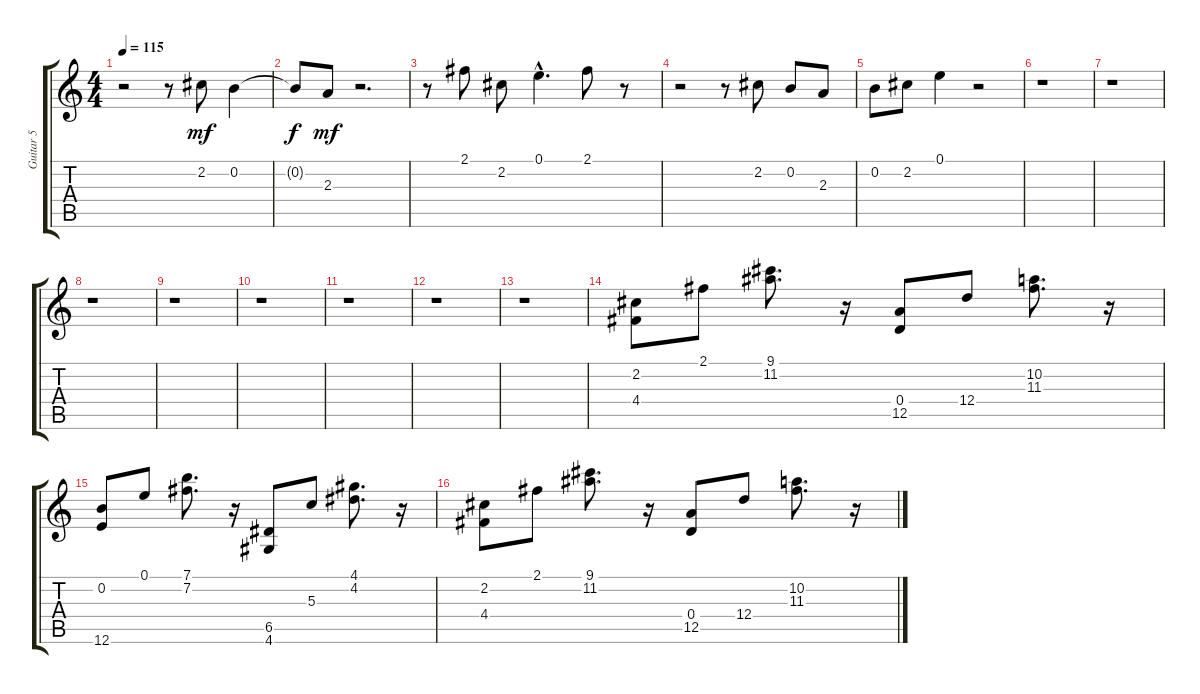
\track ("Guitar 5" "Guitar 5") {instrument distortionguitar}
\staff {score tabs}
\tuning (E4 B3 G3 D3 A2 E2) {hide}
\ts (4 4)
\tempo 115
\clef g2
\ks c
r.2{dy f} r.8 2.2.8{dy mf} 0.2.4 |
0.2{t}.8{dy f} 2.3.8{dy mf} r.2{d} |
r.8 2.1.8 2.2.8 0.1{hac}.4{d} 2.1.8 r.8 |
r.2 r.8 2.2.8 0.2.8 2.3.8 |
0.2.8 2.2.8 0.1.4 r.2 |
r.1 |
r.1 |
r.1 |
r.1 |
r.1 |
r.1 |
r.1 |
r.1 |
(2.2 4.4).8 2.1.8 (9.1 11.2).8{d} r.16 (0.4 12.5).8 12.4.8 (10.2 11.3).8{d} r.16 |
(0.2 12.6).8 0.1.8 (7.1 7.2).8{d} r.16 (6.5 4.6).8 5.3.8 (4.1 4.2).8{d} r.16 |
(2.2 4.4).8 2.1.8 (9.1 11.2).8{d} r.16 (0.4 12.5).8 12.4.8 (10.2 11.3).8{d} r.16
